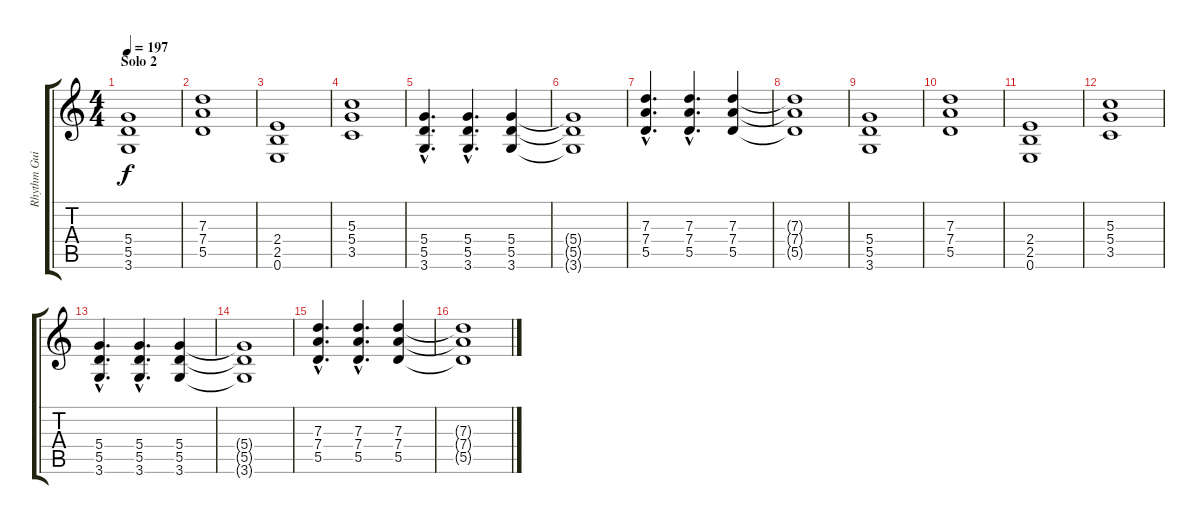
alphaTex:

\track ("Rhythm Guitar 2" "Rhythm Gui") {instrument distortionguitar}
\staff {score tabs}
\tuning (E4 B3 G3 D3 A2 E2) {hide}
\ts (4 4)
\section ("" "Solo 2")
\tempo 197
\clef g2
\ks c
(5.4 5.5 3.6).1{dy f} |
(7.3 7.4 5.5).1 |
(2.4 2.5 0.6).1 |
(5.3 5.4 3.5).1 |
(5.4{hac} 5.5{hac} 3.6{hac}).4{d} (5.4{hac} 5.5{hac} 3.6{hac}).4{d} (5.4 5.5 3.6).4 |
(5.4{t} 5.5{t} 3.6{t}).1 |
(7.3{hac} 7.4{hac} 5.5{hac}).4{d} (7.3{hac} 7.4{hac} 5.5{hac}).4{d} (7.3 7.4 5.5).4 |
(7.3{t} 7.4{t} 5.5{t}).1 |
(5.4 5.5 3.6).1 |
(7.3 7.4 5.5).1 |
(2.4 2.5 0.6).1 |
(5.3 5.4 3.5).1 |
(5.4{hac} 5.5{hac} 3.6{hac}).4{d} (5.4{hac} 5.5{hac} 3.6{hac}).4{d} (5.4 5.5 3.6).4 |
(5.4{t} 5.5{t} 3.6{t}).1 |
(7.3{hac} 7.4{hac} 5.5{hac}).4{d} (7.3{hac} 7.4{hac} 5.5{hac}).4{d} (7.3 7.4 5.5).4 |
(7.3{t} 7.4{t} 5.5{t}).1
